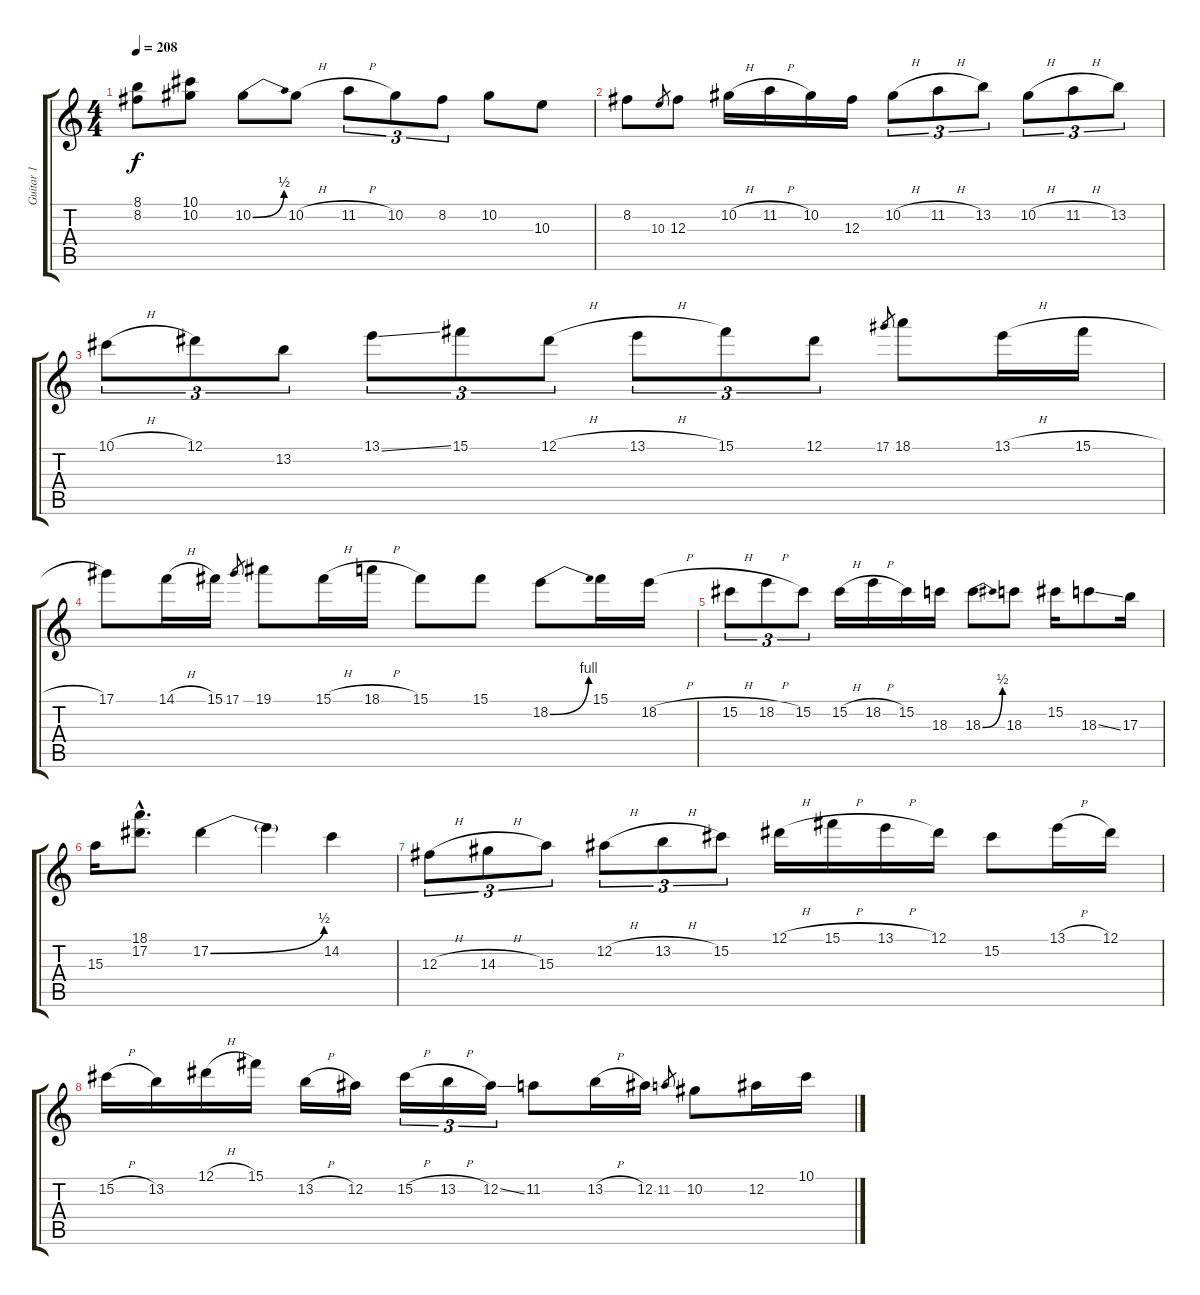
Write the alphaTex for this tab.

\track ("Guitar 1" "Guitar 1") {instrument distortionguitar}
\staff {score tabs}
\tuning (Eb4 Bb3 Gb3 Db3 Ab2 Eb2) {hide}
\ts (4 4)
\tempo 208
\clef g2
\ks c
(8.1 8.2).8{dy f} (10.1 10.2).8 10.2{be (bend 0 0 60 2)}.8 10.2{h}.8 11.2{h}.8{tu (3 2)} 10.2.8{tu (3 2)} 8.2.8{tu (3 2)} 10.2.8 10.3.8 |
8.2.8 10.3.8{gr} 12.3.8 10.2{h}.16 11.2{h}.16 10.2.16 12.3.16 10.2{h}.8{tu (3 2)} 11.2{h}.8{tu (3 2)} 13.2.8{tu (3 2)} 10.2{h}.8{tu (3 2)} 11.2{h}.8{tu (3 2)} 13.2.8{tu (3 2)} |
10.1{h}.8{tu (3 2)} 12.1.8{tu (3 2)} 13.2.8{tu (3 2)} 13.1{ss}.8{tu (3 2)} 15.1.8{tu (3 2)} 12.1{h}.8{tu (3 2)} 13.1{h}.8{tu (3 2)} 15.1.8{tu (3 2)} 12.1.8{tu (3 2)} 17.1.8{gr} 18.1.8 13.1{h}.16 15.1{h}.16 |
17.1.8 14.1{h}.16 15.1.16 17.1.8{gr} 19.1.8 15.1{h}.16 18.1{h}.16 15.1.8 15.1.8 18.2{be (bend 0 0 60 4)}.8 15.1.16 18.2{h}.16 |
15.2{h}.8{tu (3 2)} 18.2{h}.8{tu (3 2)} 15.2.8{tu (3 2)} 15.2{h}.16 18.2{h}.16 15.2.16 18.3.16 18.3{be (bend 0 0 60 2)}.8 18.3.8 15.2.16 18.3{ss}.8 17.3.16 |
15.3.16 (18.1{hac} 17.2{hac}).8{d} 17.2{be (bend 0 0 60 2)}.4 17.2{t}.4 14.2.4 |
12.3{h}.8{tu (3 2)} 14.3{h}.8{tu (3 2)} 15.3.8{tu (3 2)} 12.2{h}.8{tu (3 2)} 13.2{h}.8{tu (3 2)} 15.2.8{tu (3 2)} 12.1{h}.16 15.1{h}.16 13.1{h}.16 12.1.16 15.2.8 13.1{h}.16 12.1.16 |
15.2{h}.16 13.2.16 12.1{h}.16 15.1.16 13.2{h}.16 12.2.16 15.2{h}.16{tu (3 2)} 13.2{h}.16{tu (3 2)} 12.2{ss}.16{tu (3 2)} 11.2.8 13.2{h}.16 12.2.16 11.2.8{gr} 10.2.8 12.2.16 10.1.16
